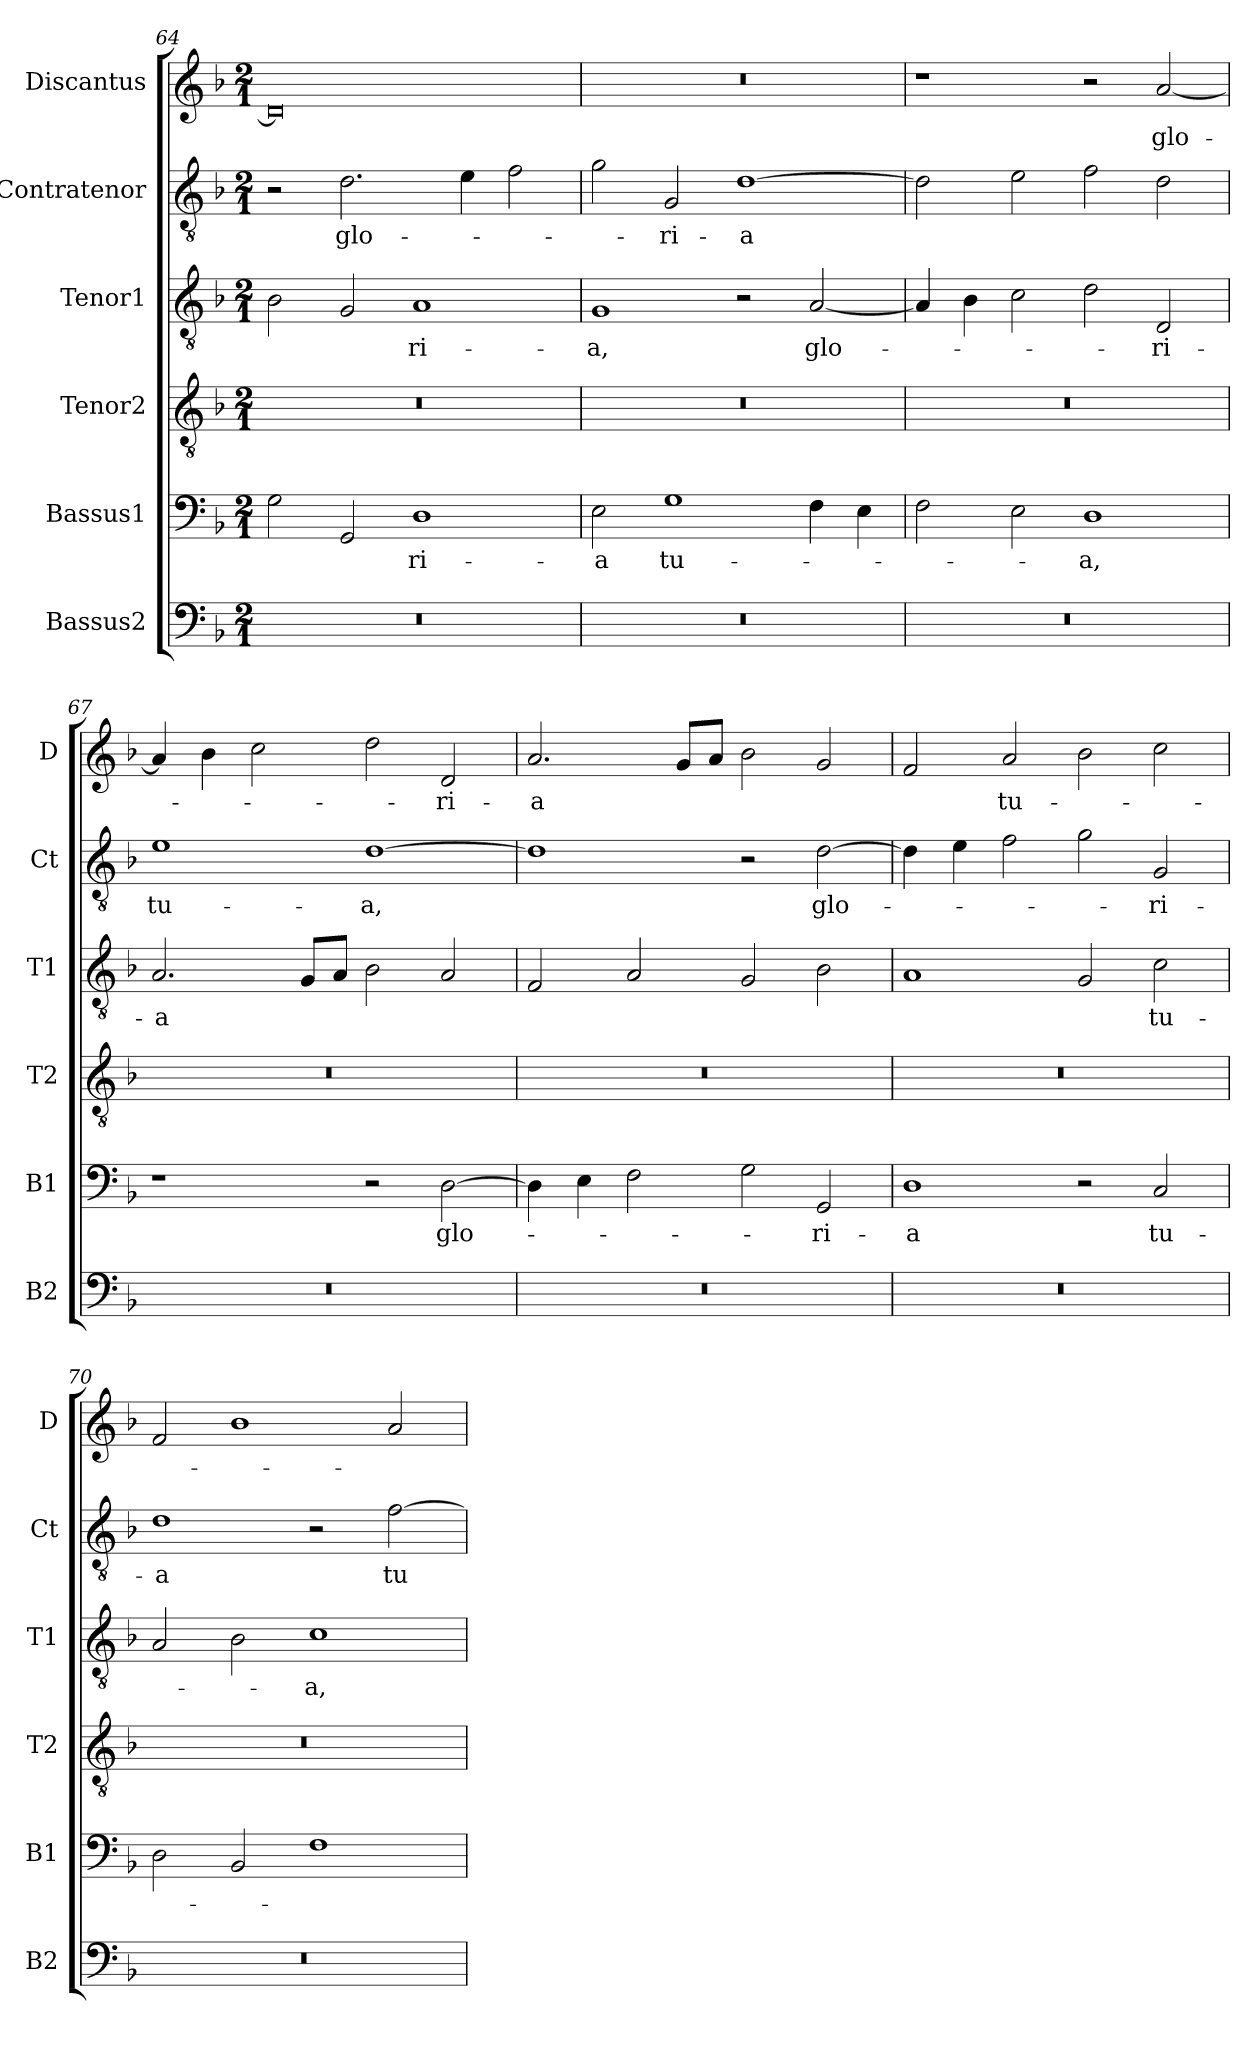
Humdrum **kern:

**kern	**kern	**text	**kern	**kern	**text	**kern	**text	**kern	**text
*part6	*part5	*part5	*part4	*part3	*part3	*part2	*part2	*part1	*part1
*staff6	*staff5	*staff5	*staff4	*staff3	*staff3	*staff2	*staff2	*staff1	*staff1
*I"Bassus2	*I"Bassus1	*	*I"Tenor2	*I"Tenor1	*	*I"Contratenor	*	*I"Discantus	*
*I'B2	*I'B1	*	*I'T2	*I'T1	*	*I'Ct	*	*I'D	*
*clefF4	*clefF4	*	*clefGv2	*clefGv2	*	*clefGv2	*	*clefG2	*
*k[b-]	*k[b-]	*	*k[b-]	*k[b-]	*	*k[b-]	*	*k[b-]	*
*M2/1	*M2/1	*	*M2/1	*M2/1	*	*M2/1	*	*M2/1	*
=64	=64	=64	=64	=64	=64	=64	=64	=64	=64
0r	2G\	.	0r	2B-\	.	2r	.	0d]	.
.	2GG/	.	.	2G/	.	2.d\	glo-	.	.
.	1D	-ri-	.	1A	-ri-	.	.	.	.
.	.	.	.	.	.	4e\	.	.	.
.	.	.	.	.	.	2f\	.	.	.
=65	=65	=65	=65	=65	=65	=65	=65	=65	=65
0r	2E\	-a	0r	1G	-a,	2g\	.	0r	.
.	1G	tu-	.	.	.	2G/	-ri-	.	.
.	.	.	.	2r	.	[1d	-a	.	.
.	4F\	.	.	[2A/	glo-	.	.	.	.
.	4E\	.	.	.	.	.	.	.	.
=66	=66	=66	=66	=66	=66	=66	=66	=66	=66
0r	2F\	.	0r	4A/]	.	2d\]	.	1r	.
.	.	.	.	4B-\	.	.	.	.	.
.	2E\	.	.	2c\	.	2e\	.	.	.
.	1D	-a,	.	2d\	.	2f\	.	2r	.
.	.	.	.	2D/	-ri-	2d\	.	[2a/	glo-
=67	=67	=67	=67	=67	=67	=67	=67	=67	=67
0r	1r	.	0r	2.A/	-a	1e	tu-	4a/]	.
.	.	.	.	.	.	.	.	4b-\	.
.	.	.	.	.	.	.	.	2cc\	.
.	.	.	.	8G/L	.	.	.	.	.
.	.	.	.	8A/J	.	.	.	.	.
.	2r	.	.	2B-\	.	[1d	-a,	2dd\	.
.	[2D\	glo-	.	2A/	.	.	.	2d/	-ri-
=68	=68	=68	=68	=68	=68	=68	=68	=68	=68
0r	4D\]	.	0r	2F/	.	1d]	.	2.a/	-a
.	4E\	.	.	.	.	.	.	.	.
.	2F\	.	.	2A/	.	.	.	.	.
.	.	.	.	.	.	.	.	8g/L	.
.	.	.	.	.	.	.	.	8a/J	.
.	2G\	.	.	2G/	.	2r	.	2b-\	.
.	2GG/	-ri-	.	2B-\	.	[2d\	glo-	2g/	.
=69	=69	=69	=69	=69	=69	=69	=69	=69	=69
0r	1D	-a	0r	1A	.	4d\]	.	2f/	.
.	.	.	.	.	.	4e\	.	.	.
.	.	.	.	.	.	2f\	.	2a/	tu-
.	2r	.	.	2G/	.	2g\	.	2b-\	.
.	2C/	tu-	.	2c\	tu-	2G/	-ri-	2cc\	.
=70	=70	=70	=70	=70	=70	=70	=70	=70	=70
0r	2D\	.	0r	2A/	.	1d	-a	2f/	.
.	2BB-/	.	.	2B-\	.	.	.	1b-	.
.	1F	.	.	1c	-a,	2r	.	.	.
.	.	.	.	.	.	[2f\	tu-	2a/	.
=	=	=	=	=	=	=	=	=	=
*-	*-	*-	*-	*-	*-	*-	*-	*-	*-
